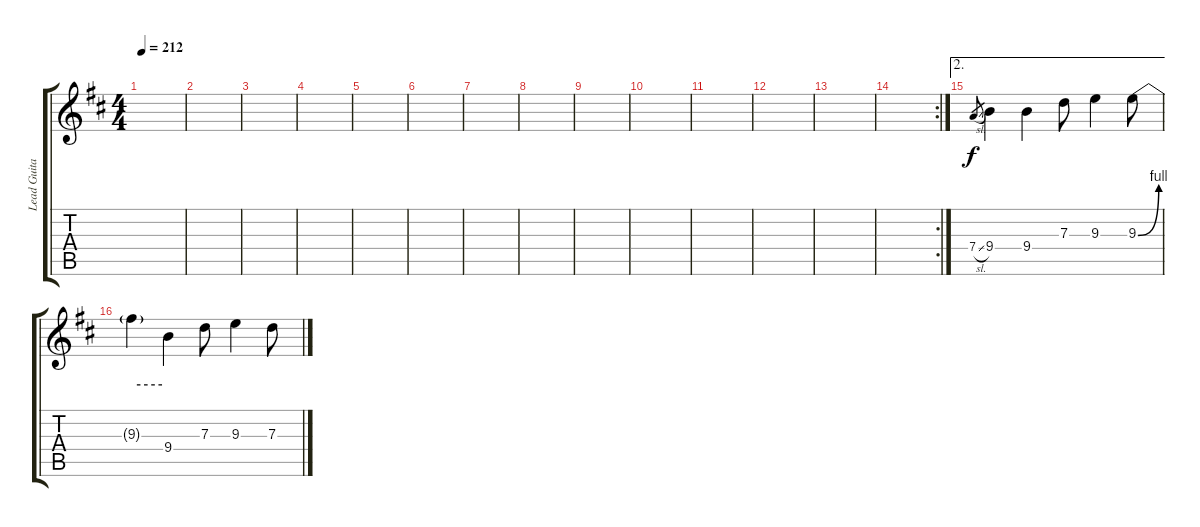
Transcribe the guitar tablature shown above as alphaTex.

\track ("Lead Guitar" "Lead Guita") {instrument overdrivenguitar}
\staff {score tabs}
\tuning (E4 B3 G3 D3 A2 E2) {hide}
\ts (4 4)
\tempo 212
\clef g2
\ks d
|
|
|
|
|
|
|
|
|
|
|
|
|
\rc 2
|
\ae 2
7.4{sl}.8{gr} 9.4.4 9.4.4 7.3.8 9.3.4 9.3{be (bend 0 0 60 4)}.8 |
9.3{be (hold 0 4 60 4) t}.4 9.4.4 7.3.8 9.3.4 7.3.8
